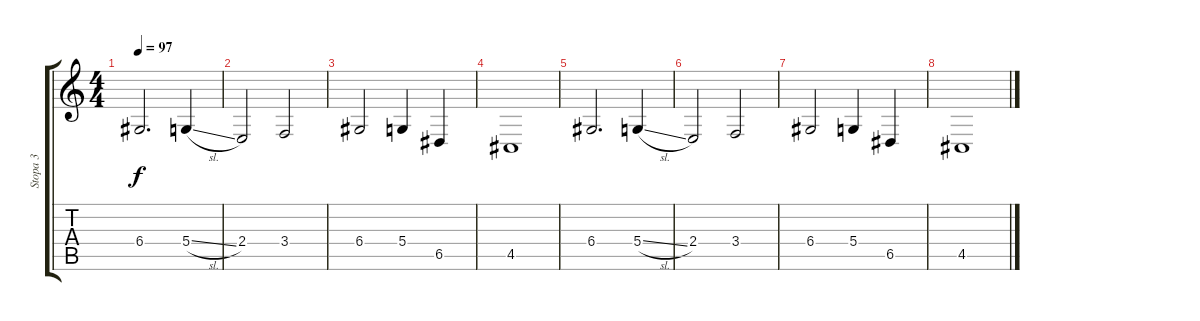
\track ("Stopa 3" "Stopa 3") {instrument harmonica}
\staff {score tabs}
\tuning (E4 B3 G3 D3 A2 E2) {hide}
\ts (4 4)
\tempo 97
\clef g2
\ks c
6.4.2{d dy f} 5.4{sl}.4 |
2.4.2 3.4.2 |
6.4.2 5.4.4 6.5.4 |
4.5.1 |
6.4.2{d} 5.4{sl}.4 |
2.4.2 3.4.2 |
6.4.2 5.4.4 6.5.4 |
4.5.1
